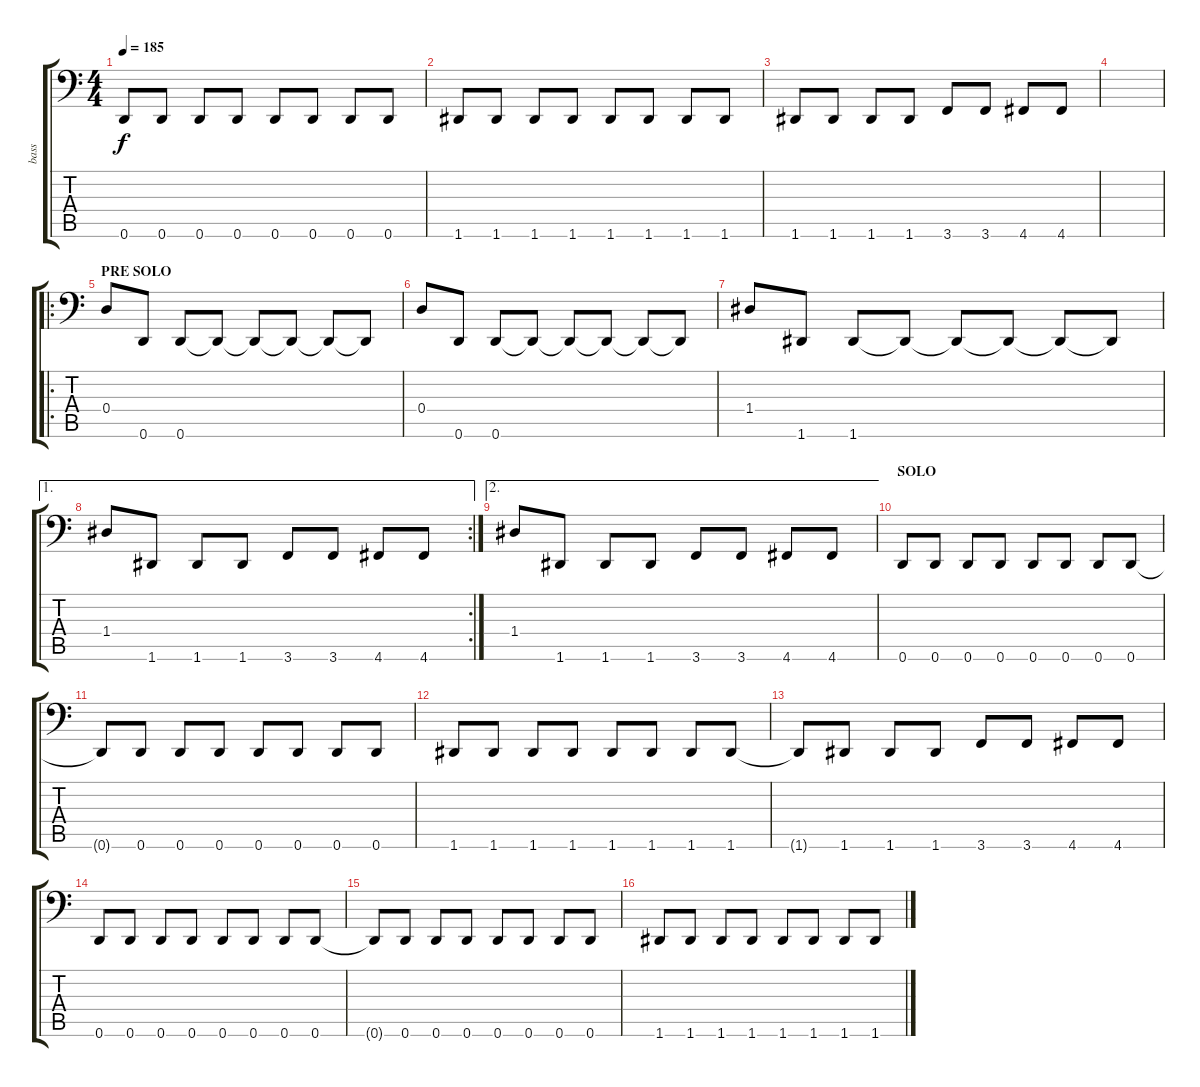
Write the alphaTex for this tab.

\track ("bass" "bass") {instrument electricbassfinger}
\staff {score tabs}
\tuning (E3 B2 G2 D2 A1 D1) {hide}
\ts (4 4)
\tempo 185
\clef f4
\ks c
0.6.8{dy f} 0.6.8 0.6.8 0.6.8 0.6.8 0.6.8 0.6.8 0.6.8 |
1.6.8 1.6.8 1.6.8 1.6.8 1.6.8 1.6.8 1.6.8 1.6.8 |
1.6.8 1.6.8 1.6.8 1.6.8 3.6.8 3.6.8 4.6.8 4.6.8 |
|
\ro
\section ("" "PRE SOLO")
0.4.8 0.6.8 0.6.8 0.6{t}.8 0.6{t}.8 0.6{t}.8 0.6{t}.8 0.6{t}.8 |
0.4.8 0.6.8 0.6.8 0.6{t}.8 0.6{t}.8 0.6{t}.8 0.6{t}.8 0.6{t}.8 |
1.4.8 1.6.8 1.6.8 1.6{t}.8 1.6{t}.8 1.6{t}.8 1.6{t}.8 1.6{t}.8 |
\ae 1
\rc 2
1.4.8 1.6.8 1.6.8 1.6.8 3.6.8 3.6.8 4.6.8 4.6.8 |
\ae 2
1.4.8 1.6.8 1.6.8 1.6.8 3.6.8 3.6.8 4.6.8 4.6.8 |
\section ("" "SOLO")
0.6.8 0.6.8 0.6.8 0.6.8 0.6.8 0.6.8 0.6.8 0.6.8 |
0.6{t}.8 0.6.8 0.6.8 0.6.8 0.6.8 0.6.8 0.6.8 0.6.8 |
1.6.8 1.6.8 1.6.8 1.6.8 1.6.8 1.6.8 1.6.8 1.6.8 |
1.6{t}.8 1.6.8 1.6.8 1.6.8 3.6.8 3.6.8 4.6.8 4.6.8 |
0.6.8 0.6.8 0.6.8 0.6.8 0.6.8 0.6.8 0.6.8 0.6.8 |
0.6{t}.8 0.6.8 0.6.8 0.6.8 0.6.8 0.6.8 0.6.8 0.6.8 |
1.6.8 1.6.8 1.6.8 1.6.8 1.6.8 1.6.8 1.6.8 1.6.8
